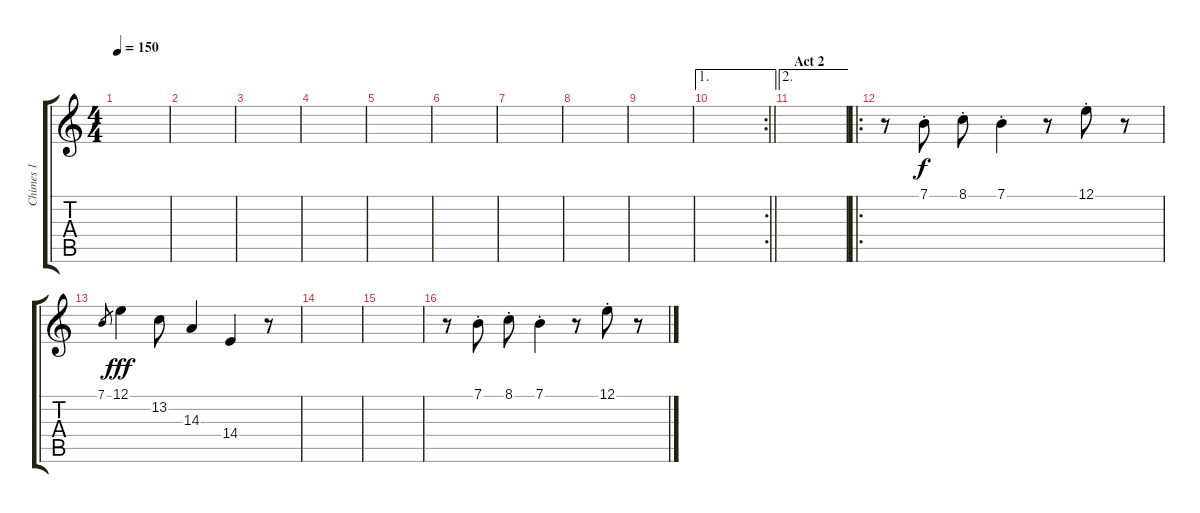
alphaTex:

\track ("Chimes 1" "Chimes 1") {instrument glockenspiel}
\staff {score tabs}
\tuning (E4 B3 G3 D3 A2 E2) {hide}
\ts (4 4)
\tempo 150
\clef g2
\ks c
|
|
|
|
|
|
|
|
|
\ae 1
\rc 2
\barLineRight lightlight
|
\ae 2
\section ("" "Act 2")
|
\ro
r.8 7.1{st}.8 8.1{st}.8 7.1{st}.4 r.8 12.1{st}.8 r.8 |
7.1.8{gr dy f} 12.1.4{dy fff} 13.2.8 14.3.4 14.4.4 r.8 |
|
|
r.8 7.1{st}.8 8.1{st}.8 7.1{st}.4 r.8 12.1{st}.8 r.8
